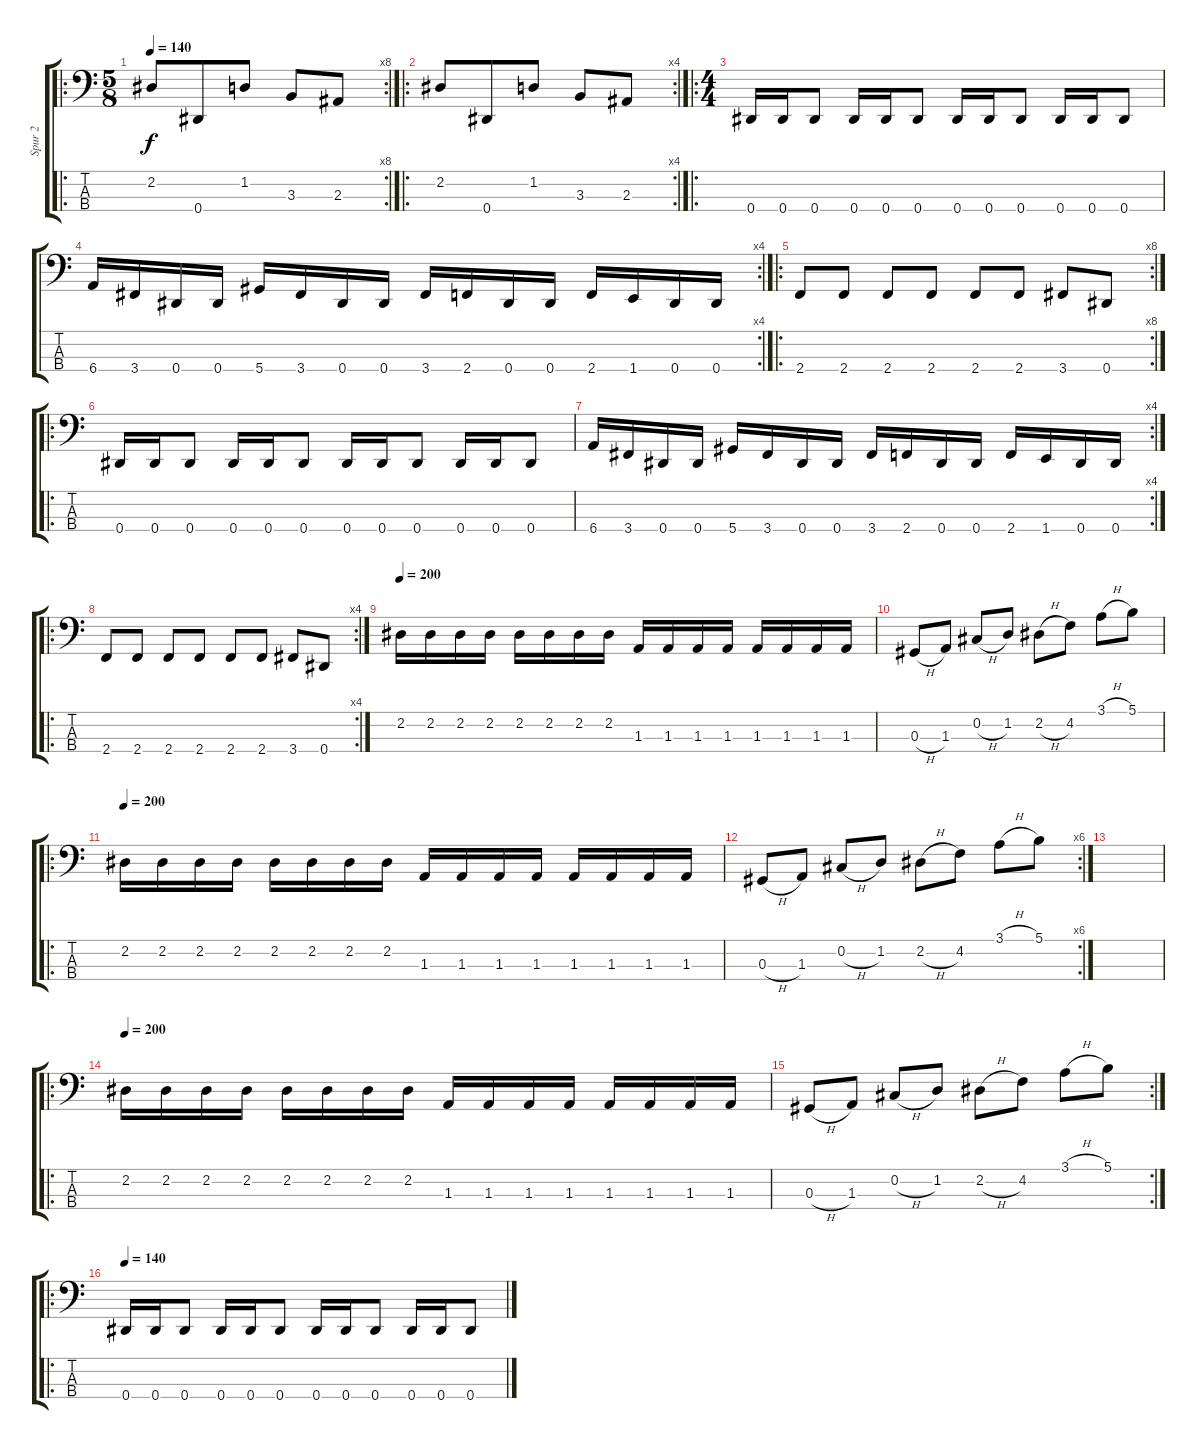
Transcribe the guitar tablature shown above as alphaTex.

\track ("Spur 2" "Spur 2") {instrument electricbasspick}
\staff {score tabs}
\tuning (Gb2 Db2 Ab1 Eb1) {hide}
\ro
\rc 8
\ts (5 8)
\tempo 140
\clef f4
\ks c
2.2.8{dy f instrument electricbasspick} 0.4.8 1.2.8 3.3.8 2.3.8 |
\ro
\rc 4
2.2.8 0.4.8 1.2.8 3.3.8 2.3.8 |
\ro
\ts (4 4)
0.4.16 0.4.16 0.4.8 0.4.16 0.4.16 0.4.8 0.4.16 0.4.16 0.4.8 0.4.16 0.4.16 0.4.8 |
\rc 4
6.4.16 3.4.16 0.4.16 0.4.16 5.4.16 3.4.16 0.4.16 0.4.16 3.4.16 2.4.16 0.4.16 0.4.16 2.4.16 1.4.16 0.4.16 0.4.16 |
\ro
\rc 8
2.4.8 2.4.8 2.4.8 2.4.8 2.4.8 2.4.8 3.4.8 0.4.8 |
\ro
0.4.16 0.4.16 0.4.8 0.4.16 0.4.16 0.4.8 0.4.16 0.4.16 0.4.8 0.4.16 0.4.16 0.4.8 |
\rc 4
6.4.16 3.4.16 0.4.16 0.4.16 5.4.16 3.4.16 0.4.16 0.4.16 3.4.16 2.4.16 0.4.16 0.4.16 2.4.16 1.4.16 0.4.16 0.4.16 |
\ro
\rc 4
2.4.8 2.4.8 2.4.8 2.4.8 2.4.8 2.4.8 3.4.8 0.4.8 |
\tempo 200
2.2.16 2.2.16 2.2.16 2.2.16 2.2.16 2.2.16 2.2.16 2.2.16 1.3.16 1.3.16 1.3.16 1.3.16 1.3.16 1.3.16 1.3.16 1.3.16 |
0.3{h}.8 1.3.8 0.2{h}.8 1.2.8 2.2{h}.8 4.2.8 3.1{h}.8 5.1.8 |
\ro
\tempo 200
2.2.16 2.2.16 2.2.16 2.2.16 2.2.16 2.2.16 2.2.16 2.2.16 1.3.16 1.3.16 1.3.16 1.3.16 1.3.16 1.3.16 1.3.16 1.3.16 |
\rc 6
0.3{h}.8 1.3.8 0.2{h}.8 1.2.8 2.2{h}.8 4.2.8 3.1{h}.8 5.1.8 |
|
\ro
\tempo 200
2.2.16 2.2.16 2.2.16 2.2.16 2.2.16 2.2.16 2.2.16 2.2.16 1.3.16 1.3.16 1.3.16 1.3.16 1.3.16 1.3.16 1.3.16 1.3.16 |
\rc 2
0.3{h}.8 1.3.8 0.2{h}.8 1.2.8 2.2{h}.8 4.2.8 3.1{h}.8 5.1.8 |
\ro
\tempo 140
0.4.16 0.4.16 0.4.8 0.4.16 0.4.16 0.4.8 0.4.16 0.4.16 0.4.8 0.4.16 0.4.16 0.4.8
